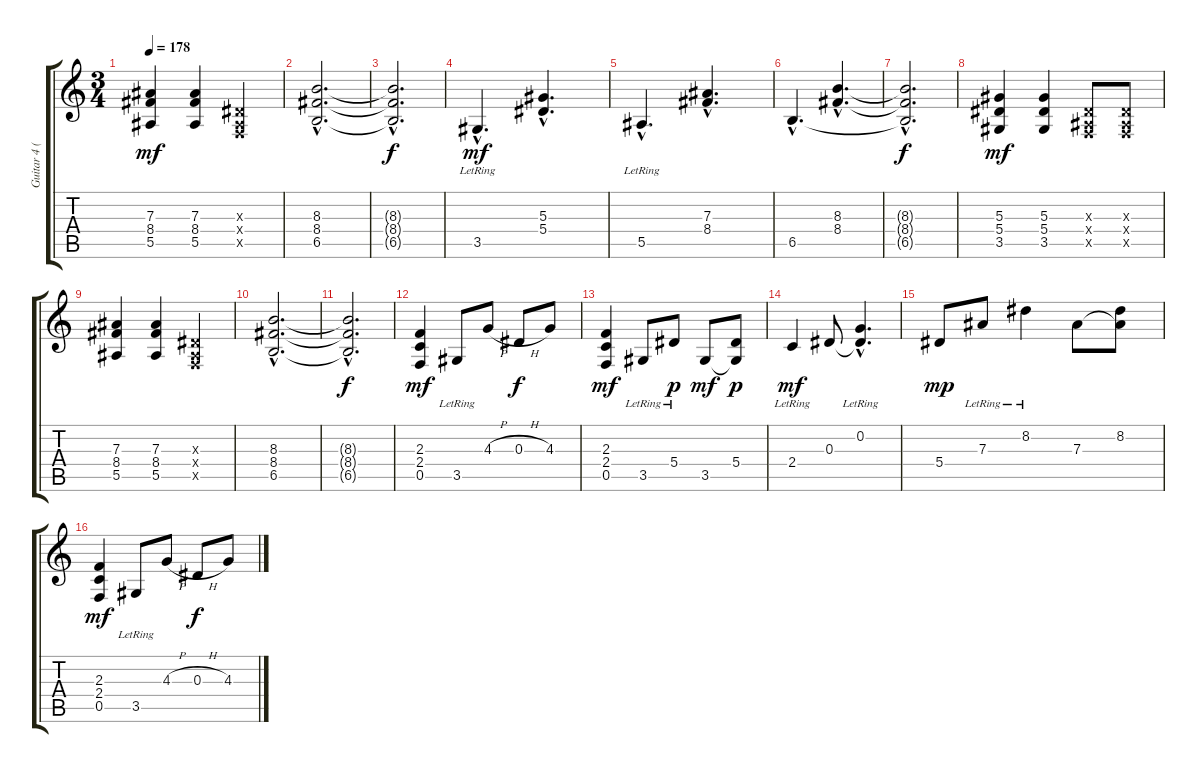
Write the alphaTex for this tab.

\track ("Guitar 4 (Rhytm)" "Guitar 4 (") {instrument distortionguitar}
\staff {score tabs}
\tuning (C4 G3 Eb3 Bb2 F2 C2) {hide}
\ts (3 4)
\tempo 178
\clef g2
\ks c
(7.3 8.4 5.5).4{dy mf} (7.3 8.4 5.5).4 (0.3{x} 0.4{x} 0.5{x}).4 |
(8.3{hac} 8.4{hac} 6.5{hac}).2{d} |
(8.3{hac t} 8.4{hac t} 6.5{hac t}).2{d dy f} |
3.5{hac lr}.4{d dy mf} (5.3{hac} 5.4{hac}).4{d} |
5.5{hac lr}.4{d} (7.3{hac} 8.4{hac}).4{d} |
6.5{hac}.4{d} (8.3{hac} 8.4{hac}).4{d} |
(8.3{hac t} 8.4{hac t} 6.5{hac t}).2{d dy f} |
(5.3 5.4 3.5).4{dy mf} (5.3 5.4 3.5).4 (0.3{x} 0.4{x} 0.5{x}).8 (0.3{x} 0.4{x} 0.5{x}).8 |
(7.3 8.4 5.5).4 (7.3 8.4 5.5).4 (0.3{x} 0.4{x} 0.5{x}).4 |
(8.3{hac} 8.4{hac} 6.5{hac}).2{d} |
(8.3{hac t} 8.4{hac t} 6.5{hac t}).2{d dy f} |
(2.3 2.4 0.5).4{dy mf balance 4} 3.5{lr}.8 4.3{h}.8 0.3{h}.8{dy f} 4.3.8 |
(2.3 2.4 0.5).4{dy mf} 3.5{lr}.8 5.4{lr}.8{dy p} 3.5.8{dy mf} (5.4 3.5{t}).8{dy p} |
2.4{lr}.4{dy mf} 0.3.8 (0.2{hac lr} 0.3{hac t}).4{d} |
5.4.8{dy mp} 7.3{lr}.8 8.2{lr}.4 7.3.8 (8.2 7.3{t}).8 |
(2.3 2.4 0.5).4{dy mf} 3.5{lr}.8 4.3{h}.8 0.3{h}.8{dy f} 4.3.8
